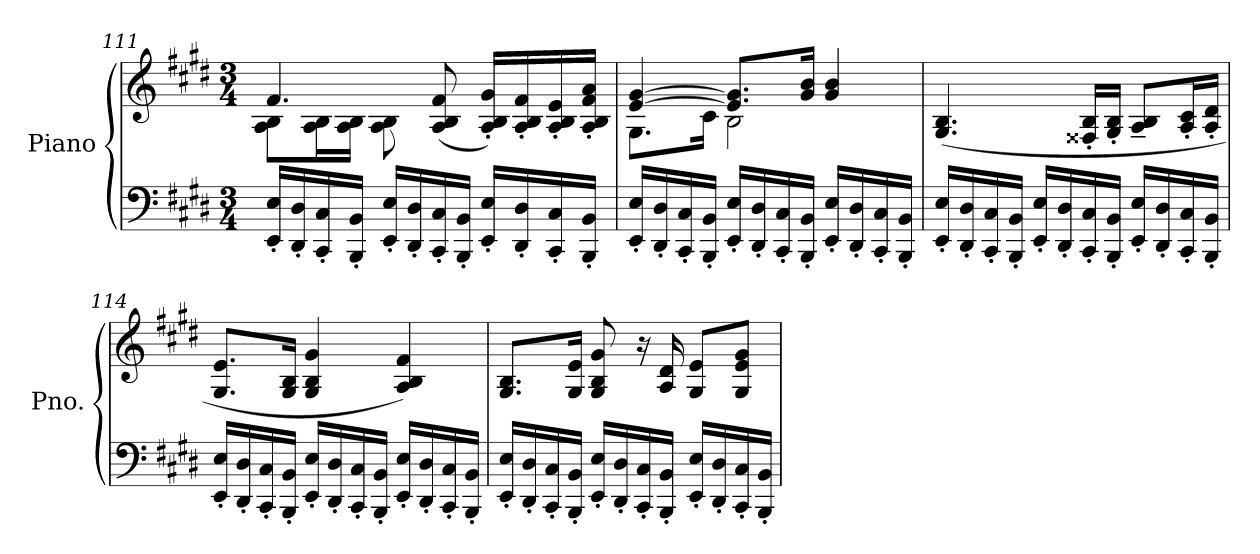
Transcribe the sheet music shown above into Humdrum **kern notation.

**kern	**kern	**dynam
*part1	*part1	*part1
*staff2	*staff1	*staff1/2
*I"Piano	*	*
*I'Pno.	*	*
!!LO:LB:g=z
*clefF4	*clefG2	*
*k[f#c#g#d#]	*k[f#c#g#d#]	*
*M3/4	*M3/4	*
=111	=111	=111
*	*^	*
16EE/' 16E/'LL	4.f#/	8A\ 8B\L	.
16DD#/' 16D#/'	.	.	.
16CC#/' 16C#/'	.	16A\ 16B\L	.
16BBB/' 16BB/'JJ	.	16A\ 16B\JJ	.
16EE/' 16E/'LL	.	8A\ 8B\	.
16DD#/' 16D#/'	.	.	.
16CC#/' 16C#/'	(8A/ 8B/ 8f#/	4.ryy	.
16BBB/' 16BB/'JJ	.	.	.
16EE/' 16E/'LL	16A/' 16B/' 16g#/'LL)	.	.
16DD#/' 16D#/'	16A/' 16B/' 16f#/'	.	.
16CC#/' 16C#/'	16A/' 16B/' 16e/'	.	.
16BBB/' 16BB/'JJ	16A/' 16B/' 16f#/' 16a/'JJ	.	.
!!LO:LB:g=z	!!
=112	=112	=112	=112
16EE/' 16E/'LL	[4e/ [4g#/	8.G#\L	.
16DD#/' 16D#/'	.	.	.
16CC#/' 16C#/'	.	.	.
16BBB/' 16BB/'JJ	.	16c#\Jk	.
16EE/' 16E/'LL	8.e/] 8.g#/]L	2B\	.
16DD#/' 16D#/'	.	.	.
16CC#/' 16C#/'	.	.	.
16BBB/' 16BB/'JJ	16g#/ 16b/Jk	.	.
16EE/' 16E/'LL	4g#/ 4b/	.	.
16DD#/' 16D#/'	.	.	.
16CC#/' 16C#/'	.	.	.
16BBB/' 16BB/'JJ	.	.	.
*	*v	*v	*
=113	=113	=113
!	!	!LO:DY:b
16EE/' 16E/'LL	(>4.G#/ 4.B/	other-dynamics
16DD#/' 16D#/'	.	.
16CC#/' 16C#/'	.	.
16BBB/' 16BB/'JJ	.	.
16EE/' 16E/'LL	.	.
16DD#/' 16D#/'	.	.
16CC#/' 16C#/'	16F##X/' 16B/'LL	.
16BBB/' 16BB/'JJ	16G#/' 16B/'JJ	.
16EE/' 16E/'LL	8A/~ 8B/~L	.
16DD#/' 16D#/'	.	.
16CC#/' 16C#/'	16A/' 16c#/'L	.
16BBB/' 16BB/'JJ	16A/' 16d#/'JJ	.
!!LO:LB:g=z
=114	=114	=114
16EE/' 16E/'LL	8.G#/ 8.e/L	.
16DD#/' 16D#/'	.	.
16CC#/' 16C#/'	.	.
16BBB/' 16BB/'JJ	16G#/ 16B/Jk	.
16EE/' 16E/'LL	4G#/ 4B/ 4g#/	.
16DD#/' 16D#/'	.	.
16CC#/' 16C#/'	.	.
16BBB/' 16BB/'JJ	.	.
16EE/' 16E/'LL	4A/ 4B/ 4f#/)	.
16DD#/' 16D#/'	.	.
16CC#/' 16C#/'	.	.
16BBB/' 16BB/'JJ	.	.
!!LO:PB:g=z
=115	=115	=115
16EE/' 16E/'LL	8.G#/ 8.B/L	.
16DD#/' 16D#/'	.	.
16CC#/' 16C#/'	.	.
16BBB/' 16BB/'JJ	16G#/ 16e/Jk	.
16EE/' 16E/'LL	8G#/ 8B/ 8g#/	.
16DD#/' 16D#/'	.	.
16CC#/' 16C#/'	16r	.
16BBB/' 16BB/'JJ	16A/ 16d#/	.
16EE/' 16E/'LL	8G#/ 8e/L	.
16DD#/' 16D#/'	.	.
16CC#/' 16C#/'	8G#/ 8e/ 8g#/J	.
16BBB/' 16BB/'JJ	.	.
=	=	=
*-	*-	*-
